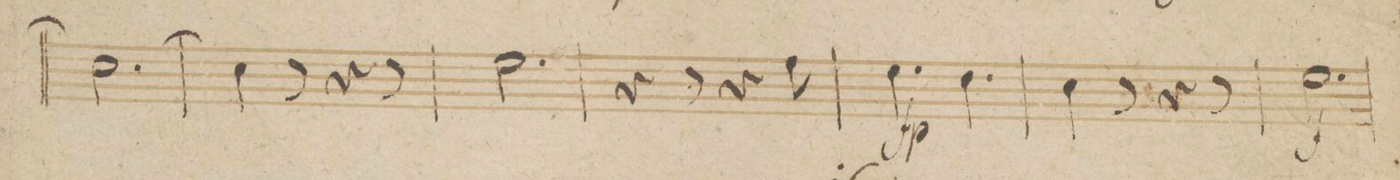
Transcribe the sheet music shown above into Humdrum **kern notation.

**kern	**dynam
*I"Corno 1mo in F.	*
*clefG2	*
*k[b-]	*
*M6/8	*
2.f\_	.
=15	=15
4f\]	.
8r	.
4r	.
8r	.
=16	=16
2.a\	.
=17	=17
4r	.
8r	.
4r	.
8b-\	.
=18	=18
4.a\	fp
4.g\	.
=19	=19
4f\	.
8r	.
4r	.
8r	.
=20	=20
2.a\	f
=21	=21
*-	*-
